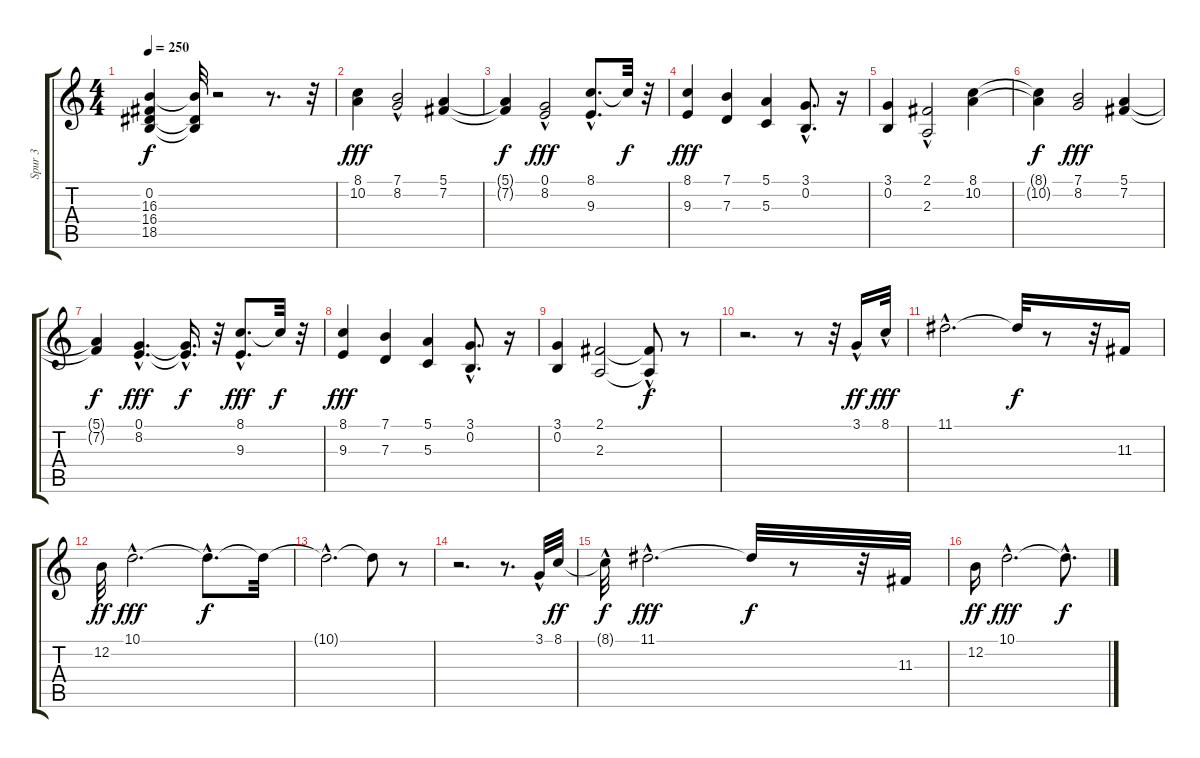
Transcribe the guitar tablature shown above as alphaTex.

\track ("Spur 3" "Spur 3") {instrument acousticgrandpiano}
\staff {score tabs}
\tuning (E4 B3 G3 D3 A2 E2) {hide}
\ts (4 4)
\tempo 250
\clef g2
\ks c
(0.2{t} 16.3{t} 16.4{t} 18.5{t}).4{dy f} (0.2{t} 16.3{t} 18.5{t}).32 r.2 r.8{d} r.32 |
(8.1 10.2).4{dy fff} (7.1{hac} 8.2).2 (5.1 7.2).4 |
(5.1{t} 7.2{t}).4{dy f} (0.1{hac} 8.2).2{dy fff} (8.1{hac} 9.3).8{d} 8.1{t}.32{dy f} r.32 |
(8.1 9.3).4{dy fff} (7.1 7.3).4 (5.1 5.3).4 (3.1{hac} 0.2).8{d} r.16 |
(3.1 0.2).4 (2.1 2.3{hac}).2 (8.1 10.2).4 |
(8.1{t} 10.2{t}).4{dy f} (7.1 8.2).2{dy fff} (5.1 7.2).4 |
(5.1{t} 7.2{t}).4{dy f} (0.1{hac} 8.2{hac}).4{d dy fff} (0.1{t} 8.2{hac t}).16{d dy f} r.32 (8.1{hac} 9.3).8{d dy fff} 8.1{t}.32{dy f} r.32 |
(8.1 9.3).4{dy fff} (7.1 7.3).4 (5.1 5.3).4 (3.1{hac} 0.2{hac}).8{d} r.16 |
(3.1 0.2).4 (2.1 2.3).2 (2.1{hac t} 2.3{t}).8{dy f} r.8 |
r.2{d} r.8 r.32 3.1{hac}.16{dy ff} 8.1{hac}.32{dy fff} |
11.1{hac}.2{d} 11.1{t}.32{dy f} r.8 r.32 11.3.16 |
12.2.32{dy ff} 10.1{hac}.2{d dy fff} 10.1{hac t}.8{d dy f} 10.1{t}.32 |
10.1{hac t}.2{d} 10.1{t}.8 r.8 |
r.2{d} r.8{d} 3.1{hac}.32 8.1.32{dy ff} |
8.1{hac t}.32{dy f} 11.1{hac}.2{d dy fff} 11.1{t}.32{dy f} r.8 r.32 11.3.32 |
12.2.16{dy ff} 10.1{hac}.2{d dy fff} 10.1{hac t}.8{d dy f}
